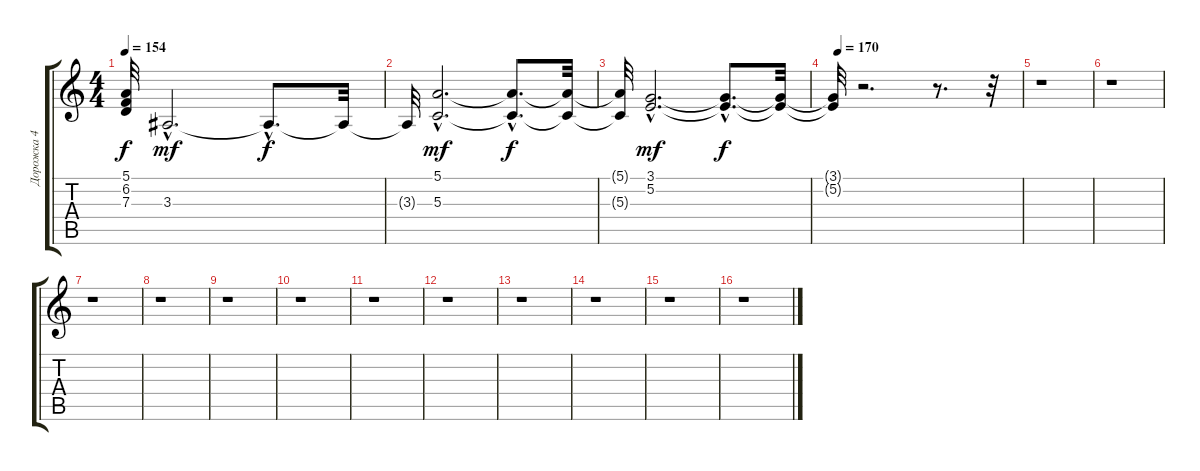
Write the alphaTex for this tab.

\track ("Дорожка 4" "Дорожка 4") {instrument choiraahs}
\staff {score tabs}
\tuning (E4 B3 G3 D3 A2 E2) {hide}
\ts (4 4)
\tempo 154
\clef g2
\ks c
(5.1{t} 6.2{t} 7.3{t}).32{dy f} 3.3{hac}.2{d dy mf} 3.3{hac t}.8{d dy f} 3.3{t}.32 |
3.3{t}.32 (5.1{hac} 5.3{hac}).2{d dy mf} (5.1{hac t} 5.3{hac t}).8{d dy f} (5.1{t} 5.3{t}).32 |
(5.1{t} 5.3{t}).32 (3.1{hac} 5.2{hac}).2{d dy mf} (3.1{hac t} 5.2{hac t}).8{d dy f} (3.1{t} 5.2{t}).32 |
\tempo (170 0.03125)
(3.1{t} 5.2{t}).32 r.2{d} r.8{d} r.32 |
r.1 |
r.1 |
r.1 |
r.1 |
r.1 |
r.1 |
r.1 |
r.1 |
r.1 |
r.1 |
r.1 |
r.1
